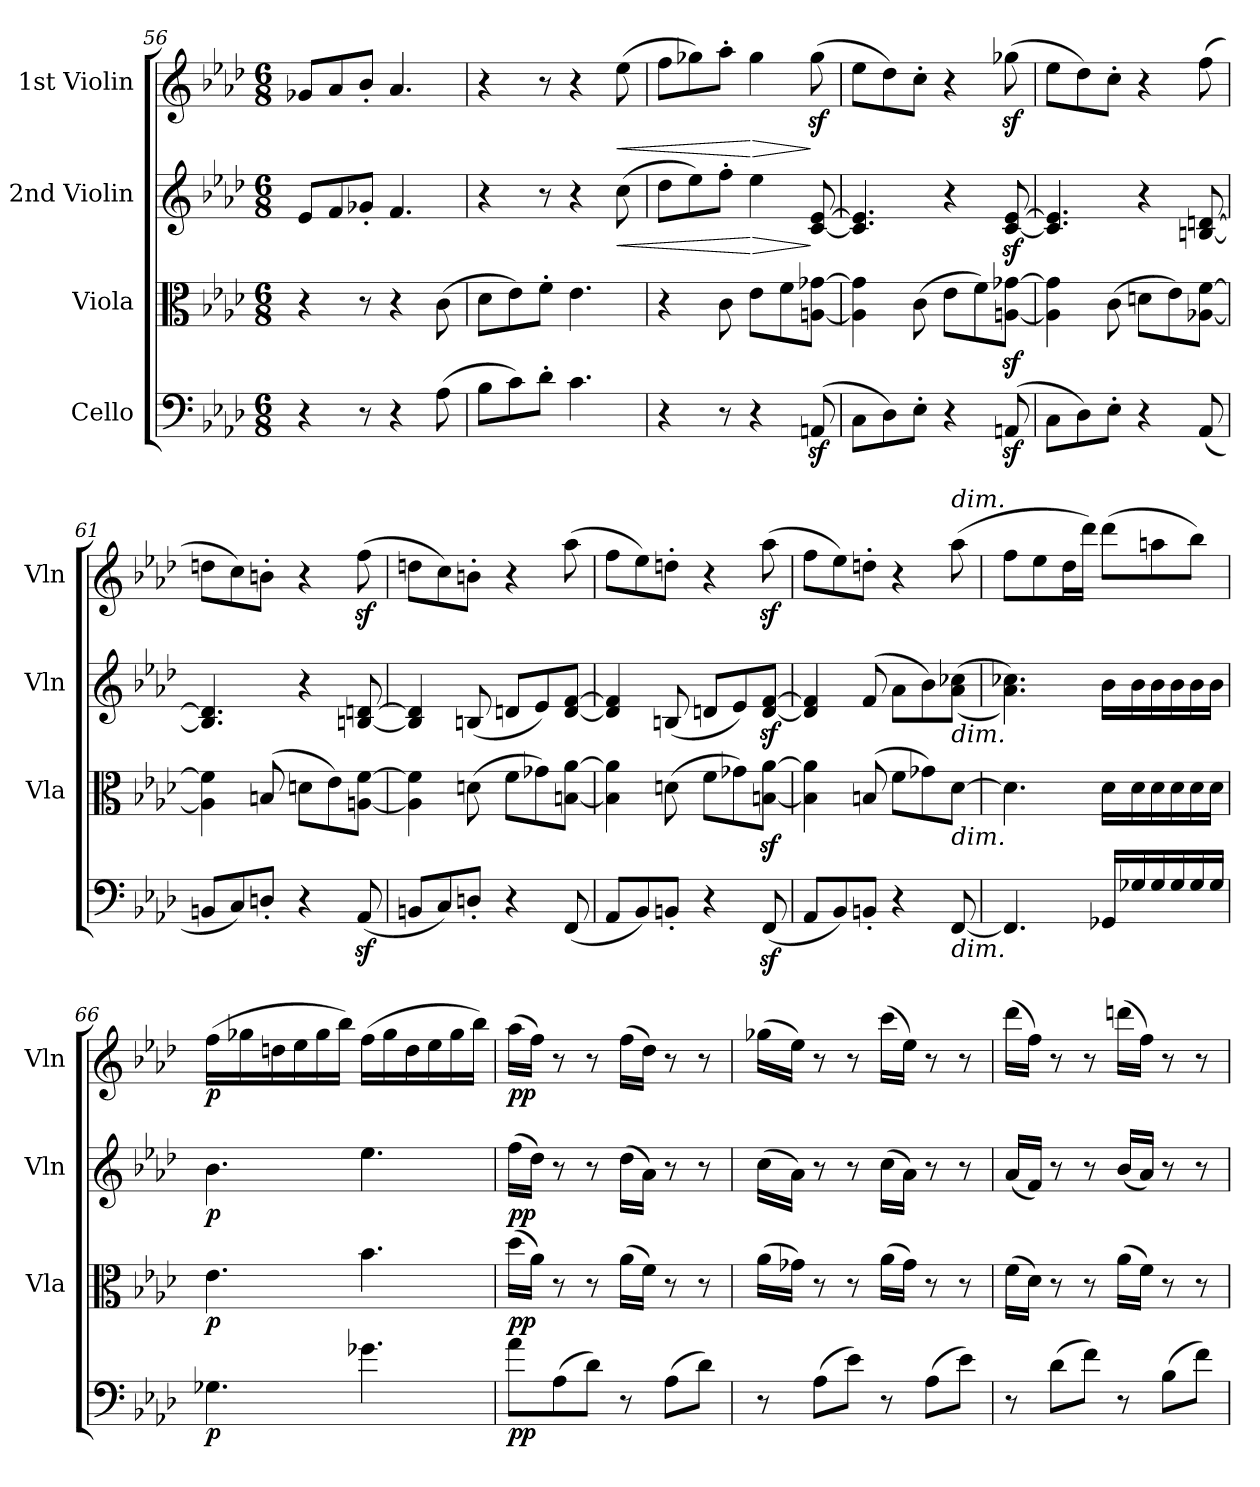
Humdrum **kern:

**kern	**dynam	**kern	**dynam	**kern	**dynam	**kern	**dynam
*part4	*part4	*part3	*part3	*part2	*part2	*part1	*part1
*staff4	*staff4	*staff3	*staff3	*staff2	*staff2	*staff1	*staff1
*I"Cello	*	*I"Viola	*	*I"2nd Violin	*	*I"1st Violin	*
*	*	*I'Vla	*	*I'Vln	*	*I'Vln	*
*clefF4	*	*clefC3	*	*clefG2	*	*clefG2	*
*k[b-e-a-d-]	*	*k[b-e-a-d-]	*	*k[b-e-a-d-]	*	*k[b-e-a-d-]	*
*M6/8	*	*M6/8	*	*M6/8	*	*M6/8	*
=56	=56	=56	=56	=56	=56	=56	=56
4r	.	4r	.	8e-L	.	8g-XL	.
.	.	.	.	8f	.	8a-	.
8r	.	8r	.	8g-X'J	.	8b-'J	.
4r	.	4r	.	4.f	.	4.a-	.
(8A-	.	(8c	.	.	.	.	.
=57	=57	=57	=57	=57	=57	=57	=57
8B-L	.	8d-L	.	4r	.	4r	.
8c)	.	8e-)	.	.	.	.	.
8d-'J	.	8f'J	.	8r	.	8r	.
4.c	.	4.e-	.	4r	.	4r	.
!	!	!	!	!	!LO:HP:b	!	!LO:HP:b
.	.	.	.	(8cc	<	(8ee-	<
=58	=58	=58	=58	=58	=58	=58	=58
4r	.	4r	.	8dd-L	.	8ffL	.
.	.	.	.	8ee-)	.	8gg-X)	.
8r	.	8c	.	8ff'J	.	8aa-'J	.
!	!	!	!	!	!LO:HP:n=1:b	!	!LO:HP:n=1:b
4r	.	8e-L	.	4ee-	[ >	4gg-	[ >
.	.	8f	.	.	.	.	.
(8AAnz	.	[8An [8g-XJ	.	[8c [8e-	]	(8gg-z	]
=59	=59	=59	=59	=59	=59	=59	=59
8CL	.	4A] 4g-]	.	4.c] 4.e-]	.	8ee-L	.
8D-)	.	.	.	.	.	8dd-)	.
8E-'J	.	(8c	.	.	.	8cc'J	.
4r	.	8e-L	.	4r	.	4r	.
.	.	8f)	.	.	.	.	.
(8AAnz	.	[8Anz [8g-XzJ	.	[8cz [8e-z	.	(8gg-Xz	.
=60	=60	=60	=60	=60	=60	=60	=60
8CL	.	4A] 4g-]	.	4.c] 4.e-]	.	8ee-L	.
8D-)	.	.	.	.	.	8dd-)	.
8E-'J	.	(8c	.	.	.	8cc'J	.
4r	.	8dnL	.	4r	.	4r	.
.	.	8e-)	.	.	.	.	.
(8AA-	.	[8A-X [8fJ	.	[8Bn [8dn	.	(8ff	.
=61	=61	=61	=61	=61	=61	=61	=61
8BBnL	.	4A-] 4f]	.	4.B] 4.d]	.	8ddnL	.
8C)	.	.	.	.	.	8cc)	.
8Dn'J	.	(8Bn	.	.	.	8bn'J	.
4r	.	8dnL	.	4r	.	4r	.
.	.	8e-)	.	.	.	.	.
(8AA-z	.	[8An [8fJ	.	[8Bn [8dn	.	(8ffz	.
=62	=62	=62	=62	=62	=62	=62	=62
8BBnL	.	4A] 4f]	.	4B] 4d]	.	8ddnL	.
8C)	.	.	.	.	.	8cc)	.
8Dn'J	.	(8dn	.	(8Bn	.	8bn'J	.
4r	.	8fL	.	8dnL	.	4r	.
.	.	8g-X)	.	8e-)	.	.	.
(8FF	.	[8Bn [8a-J	.	[8d [8fJ	.	(8aa-	.
=63	=63	=63	=63	=63	=63	=63	=63
8AA-L	.	4B] 4a-]	.	4d] 4f]	.	8ffL	.
8BB-)	.	.	.	.	.	8ee-)	.
8BBn'J	.	(8dn	.	(8Bn	.	8ddn'J	.
4r	.	8fL	.	8dnL	.	4r	.
.	.	8g-X)	.	8e-)	.	.	.
(8FFz	.	[8Bnz [8a-zJ	.	[8dz [8fzJ	.	(8aa-z	.
=64	=64	=64	=64	=64	=64	=64	=64
8AA-L	.	4B] 4a-]	.	4d] 4f]	.	8ffL	.
8BB-)	.	.	.	.	.	8ee-)	.
8BBn'J	.	(8Bn	.	(8f	.	8ddn'J	.
4r	.	8fL	.	8a-L	.	4r	.
.	.	8g-X)	.	8b-)	.	.	.
!	!	!	!	!	!	!LO:TX:a:i:t=dim.	!
!	!	!	!	!LO:TX:b:i:t=dim.	!	!	!
!	!	!LO:TX:b:i:t=dim.	!	!	!	!	!
!LO:TX:b:i:t=dim.	!	!	!	!	!	!	!
[8FF	.	[8d-J	.	(<(>8a- 8cc-XJ	.	(8aa-	.
=65	=65	=65	=65	=65	=65	=65	=65
4.FF]	.	4.d-]	.	4.a- 4.cc-X))	.	8ffL	.
.	.	.	.	.	.	8ee-	.
.	.	.	.	.	.	16dd-L	.
.	.	.	.	.	.	16ddd-JJ)	.
16GG-XLL	.	16d-LL	.	16b-LL	.	(8ddd-L	.
16G-X	.	16d-	.	16b-	.	.	.
16G-	.	16d-	.	16b-	.	8aan	.
16G-	.	16d-	.	16b-	.	.	.
16G-	.	16d-	.	16b-	.	8bb-J)	.
16G-JJ	.	16d-JJ	.	16b-JJ	.	.	.
=66	=66	=66	=66	=66	=66	=66	=66
4.G-X	p	4.e-	p	4.b-	p	(16ffLL	p
.	.	.	.	.	.	16gg-X	.
.	.	.	.	.	.	16ddn	.
.	.	.	.	.	.	16ee-	.
.	.	.	.	.	.	16gg-	.
.	.	.	.	.	.	16bb-JJ)	.
4.g-X	.	4.b-	.	4.ee-	.	(16ffLL	.
.	.	.	.	.	.	16gg-	.
.	.	.	.	.	.	16dd	.
.	.	.	.	.	.	16ee-	.
.	.	.	.	.	.	16gg-	.
.	.	.	.	.	.	16bb-JJ)	.
=67	=67	=67	=67	=67	=67	=67	=67
8a-L	pp	(16dd-LL	pp	(16ffLL	pp	(16aa-LL	pp
.	.	16a-JJ)	.	16dd-JJ)	.	16ffJJ)	.
(8A-	.	8r	.	8r	.	8r	.
8d-J)	.	8r	.	8r	.	8r	.
8r	.	(16a-LL	.	(16dd-LL	.	(16ffLL	.
.	.	16fJJ)	.	16a-JJ)	.	16dd-JJ)	.
(8A-L	.	8r	.	8r	.	8r	.
8d-J)	.	8r	.	8r	.	8r	.
=68	=68	=68	=68	=68	=68	=68	=68
8r	.	(16a-LL	.	(16ccLL	.	(16gg-XLL	.
.	.	16g-XJJ)	.	16a-JJ)	.	16ee-JJ)	.
(8A-L	.	8r	.	8r	.	8r	.
8e-J)	.	8r	.	8r	.	8r	.
8r	.	(16a-LL	.	(16ccLL	.	(16cccLL	.
.	.	16g-JJ)	.	16a-JJ)	.	16ee-JJ)	.
(8A-L	.	8r	.	8r	.	8r	.
8e-J)	.	8r	.	8r	.	8r	.
=69	=69	=69	=69	=69	=69	=69	=69
8r	.	(16fLL	.	(16a-LL	.	(16ddd-LL	.
.	.	16d-JJ)	.	16fJJ)	.	16ffJJ)	.
(8d-L	.	8r	.	8r	.	8r	.
8fJ)	.	8r	.	8r	.	8r	.
8r	.	(16a-LL	.	(16b-LL	.	(16dddnLL	.
.	.	16fJJ)	.	16a-JJ)	.	16ffJJ)	.
(8B-L	.	8r	.	8r	.	8r	.
8fJ)	.	8r	.	8r	.	8r	.
=	=	=	=	=	=	=	=
*-	*-	*-	*-	*-	*-	*-	*-
